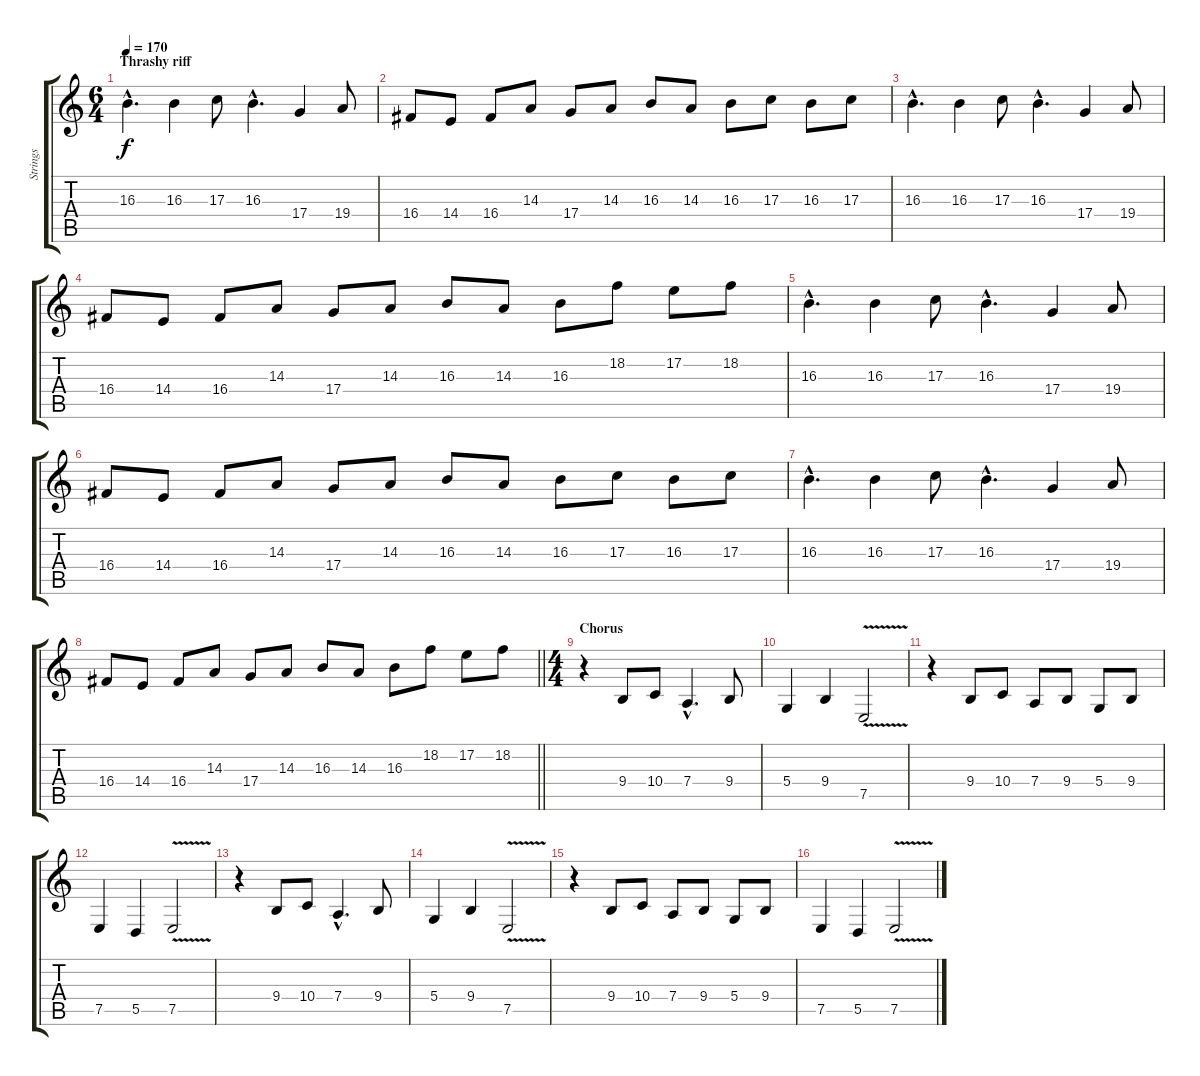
\track ("Strings" "Strings") {instrument stringensemble1}
\staff {score tabs}
\tuning (E4 B3 G3 D3 A2 E2) {hide}
\ts (6 4)
\section ("" "Thrashy riff")
\tempo 170
\clef g2
\ks c
16.3{hac}.4{d dy f} 16.3.4 17.3.8 16.3{hac}.4{d} 17.4.4 19.4.8 |
16.4.8 14.4.8 16.4.8 14.3.8 17.4.8 14.3.8 16.3.8 14.3.8 16.3.8 17.3.8 16.3.8 17.3.8 |
16.3{hac}.4{d} 16.3.4 17.3.8 16.3{hac}.4{d} 17.4.4 19.4.8 |
16.4.8 14.4.8 16.4.8 14.3.8 17.4.8 14.3.8 16.3.8 14.3.8 16.3.8 18.2.8 17.2.8 18.2.8 |
16.3{hac}.4{d} 16.3.4 17.3.8 16.3{hac}.4{d} 17.4.4 19.4.8 |
16.4.8 14.4.8 16.4.8 14.3.8 17.4.8 14.3.8 16.3.8 14.3.8 16.3.8 17.3.8 16.3.8 17.3.8 |
16.3{hac}.4{d} 16.3.4 17.3.8 16.3{hac}.4{d} 17.4.4 19.4.8 |
\barLineRight lightlight
16.4.8 14.4.8 16.4.8 14.3.8 17.4.8 14.3.8 16.3.8 14.3.8 16.3.8 18.2.8 17.2.8 18.2.8 |
\ts (4 4)
\section ("" "Chorus")
r.4 9.4.8 10.4.8 7.4{hac}.4{d} 9.4.8 |
5.4.4 9.4.4 7.5{v}.2 |
r.4 9.4.8 10.4.8 7.4.8 9.4.8 5.4.8 9.4.8 |
7.5.4 5.5.4 7.5{v}.2 |
r.4 9.4.8 10.4.8 7.4{hac}.4{d} 9.4.8 |
5.4.4 9.4.4 7.5{v}.2 |
r.4 9.4.8 10.4.8 7.4.8 9.4.8 5.4.8 9.4.8 |
7.5.4 5.5.4 7.5{v}.2
